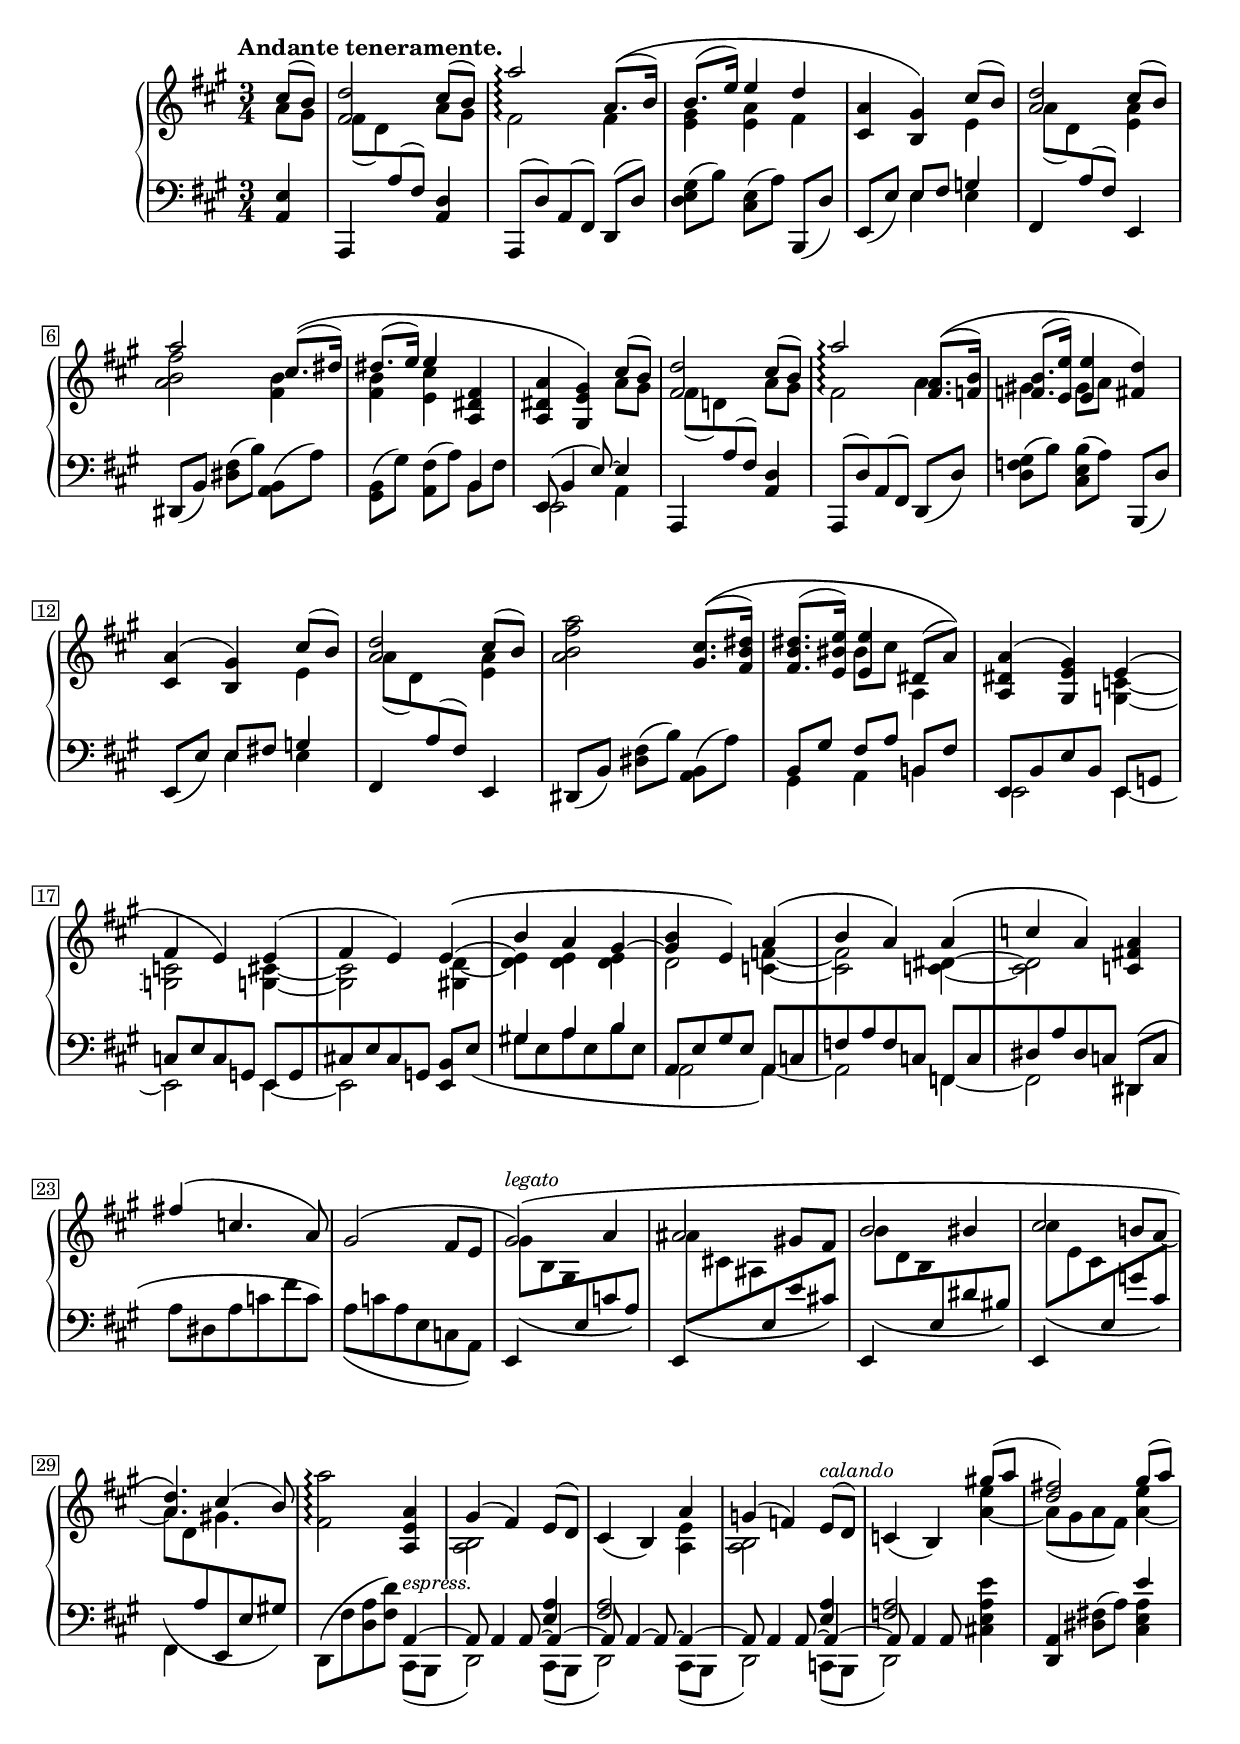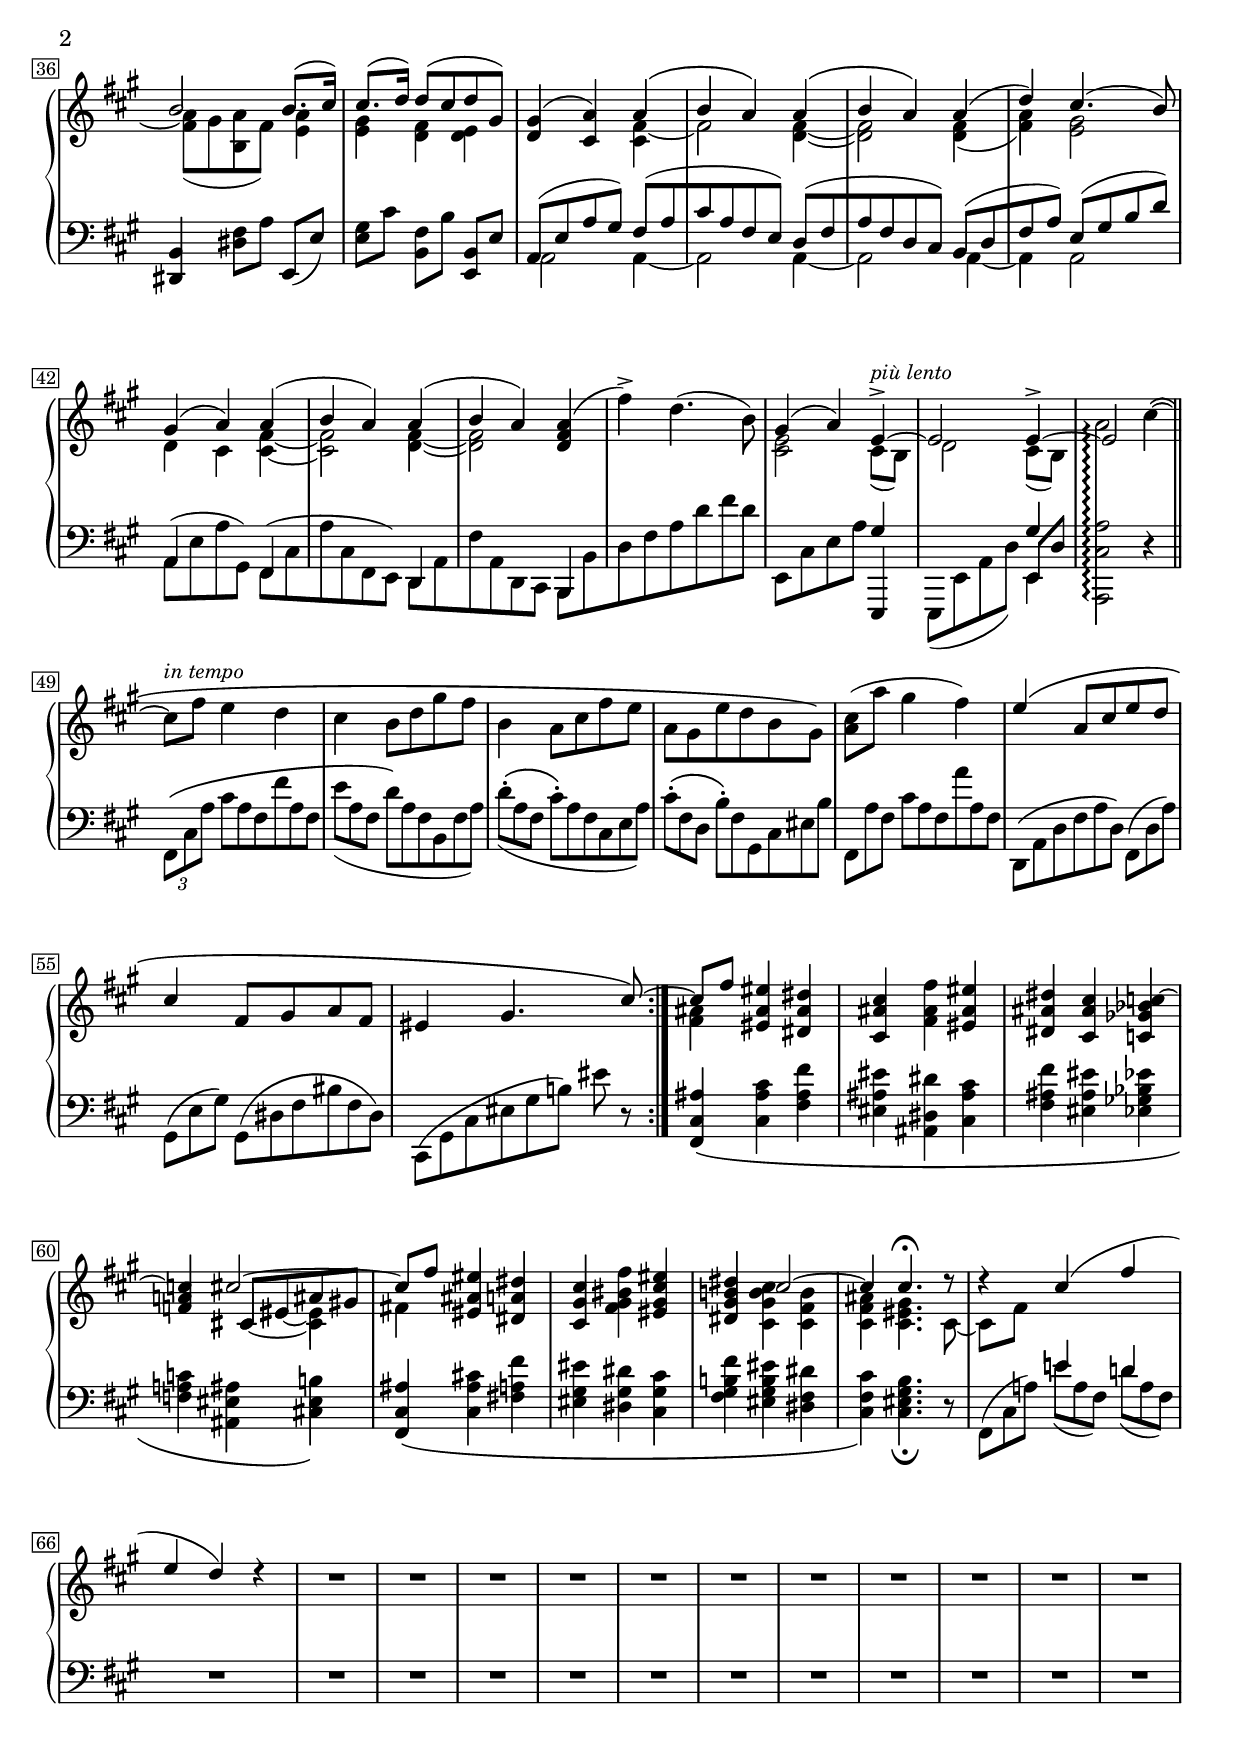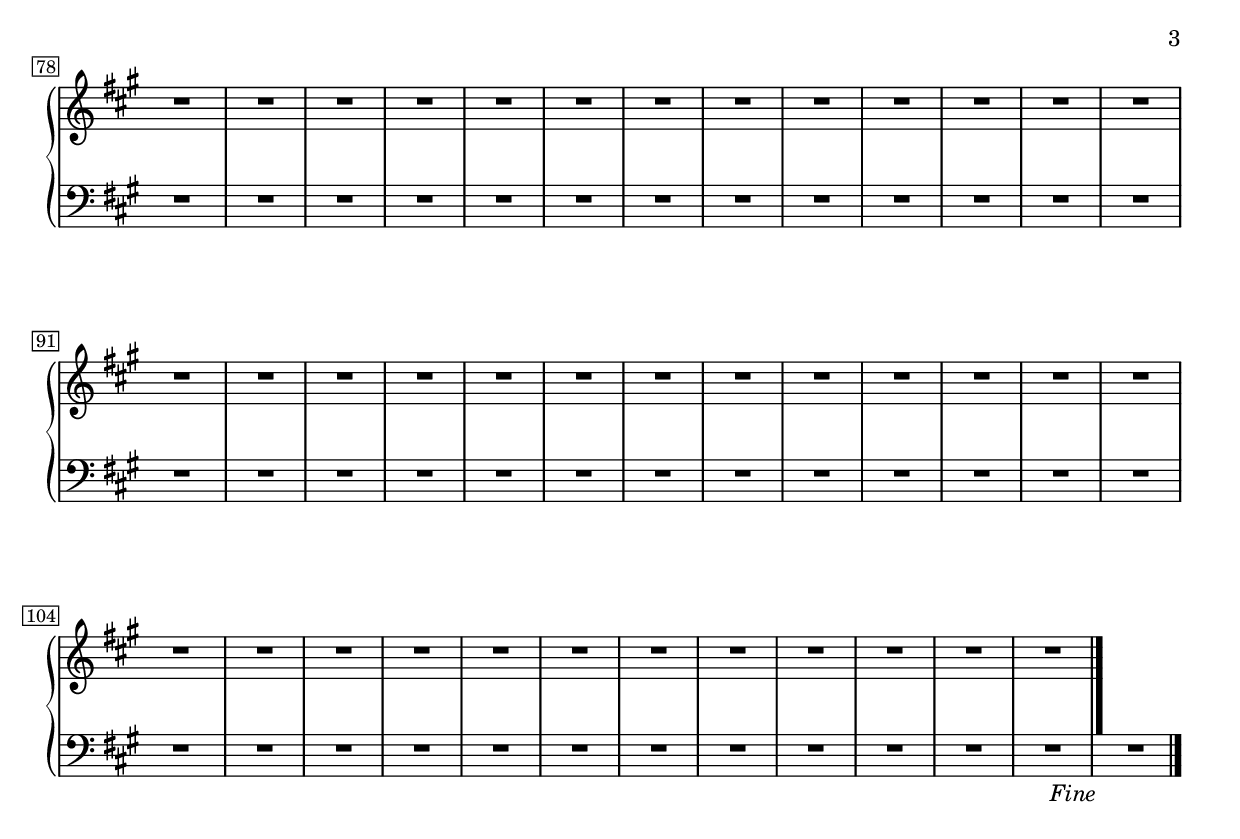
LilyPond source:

Global = {
  \key a \major
  \time 3/4
  \include "../global.ly"
}

Soprano = \context Voice = "one" \relative c' {
  \voiceOne
  \stemUp\tieUp
  \override MultiMeasureRest.staff-position = #0
  \override Rest.staff-position = #0
  %1
  \tempo "Andante teneramente."
  \partial 4 { cis'8( b) }
  | <fis d'>2 cis'8( b)
  | a'2\arpeggio a,8.\(( b16)
  | b8.( e16) e4 d
  | <cis, a'> <b gis'>\) cis'8( b)
  %5
  | <a d>2 cis8( b)
  | a'2 cis,8.\(( dis16)
  | dis8.( e16) e4 <a,, dis fis>
  | <a dis a'> <gis e' gis>\) cis'8( b)
  | <fis d'>2 cis'8( b)
  %10
  | a'2\arpeggio <fis, a>8.\(( <f b>16)
  | <f b>8.( <e e'>16) <e e'>4 <fis d'>\)
  | <cis a'>( <b gis'>) cis'8( b)
  | <a d>2 cis8( b)
  | \stemNeutral <a b fis' a>2 \stemUp <gis cis>8.\(( <fis b dis>16)
  %15
  | <fis b dis>8.( <e bis' e>16) <e e'>4 dis8( a')\)
  | <a, dis a'>4( <gis e' gis>) e'(
  | fis e) e(
  | fis e)
    \once\shape #'((0 . -0.6) (0 . -1) (0 . -2) (-0.8 . -2.5)) Slur
    e\((
  | b') a gis~
  %20
  | <gis b> e\) a\(
  | b  a\) a\(
  | c a\) <c, fis! a>
  | fis'!\( c4. a8\)
  | gis2\( fis8 e8
  %25
  | gis2\)\(^\markup { \italic "legato" } a4 |
  | ais2 gis!8 fis
  | b2 bis4
  | cis2 b!8 a_~
  | <a d>4. \) << { cis4( b8) } \\ gis!4. >>
  %30
  | \stemNeutral <fis a'>2\arpeggio \stemUp <a, e' a>4_\markup { \whiteout "espress." }
  | gis'( fis) e8( d)
  | cis4_( b) a'
  | g( f) e8^\markup { \italic calando } ( d)
  | c4_( b) gis''!8( a
  %35
  | <d, fis!>2) gis8( a)
  | b,2 b8.( cis16)
  | cis8.( d16) d8( cis d gis,)
  | <d gis>4(  <cis a'>) a'\(
  | b  a\) a\(
  %40
  | b  a\) a(
  | d) cis4.( b8)
  | gis4( a) a(
  | b a) a(
  | b  a) <d, fis a>(
  %45
  | \stemNeutral fis'->) d4.( b8)
  | \stemUp gis4( a) e~->^\markup { "più lento" }
  | e2 e4~->
  | \once\override NoteColumn.force-hshift = #0.3 e2 \stemNeutral cis'4~\(
    \bar "||"
    \break
  \repeat volta 2 {
  | cis8^\markup { "in tempo" } fis e4 d
  %50
  | cis b8 d gis fis
  | b,4 a8 cis fis e
  | a, gis e' d b gis\)
  | <a cis>( a' gis4 fis)
  | \stemUp e\( a,8 cis e d
  %55
  | cis4 fis,8 gis a fis
  | eis4 gis4. cis8~\)
  }
  | cis fis \stemNeutral <eis, ais eis'>4 <dis ais' dis>
  | <cis ais' cis> <fis ais fis'> <eis ais eis'>
  | <dis ais' dis> <cis ais' cis> <c ges' bes c>~
  %60
  | <f a c> \stemUp cis'2~
  | cis8 fis \stemNeutral <eis, ais eis'>4 <dis a' dis>
  | <cis gis' cis> <fis gis bis fis'> <eis gis cis eis>
  | <dis gis b dis> \stemUp cis'2~
  | cis4 cis4.\fermata d8\rest
  %65
  | d4\rest cis( fis
  | e d) d\rest

  | R1*3/4*49
    \fine
}

Alto = \context Voice = "two" \relative c'' {
  \voiceTwo
  \stemDown\tieDown
  \override Rest.staff-position = #0
  \mergeDifferentlyDottedOn
  \partial 4 { a8 gis }
  %1
  | fis[( d)
    \change Staff = "lower" \voiceThree
    a( fis)]
    \change Staff = "upper" \voiceTwo
    a' gis
  | fis2\arpeggio fis4
  | <e gis> <e a> fis
  | s2 e4
  %5
  | a8[( d,)
    \change Staff = "lower" \voiceThree
    a( fis)]
    \change Staff = "upper" \voiceTwo
    <e' a>4
  | <a b fis'>2 <fis b>4
  | <fis b> <e cis'> s
  | s2 a8 gis
  | fis[( d)
    \change Staff = "lower" \voiceThree
    a( fis)]
    \change Staff = "upper" \voiceTwo
    a' gis
  %10
  | fis2\arpeggio a4
  | gis! gis8 a s4
  | s2 e4
  | a8[( d,)
    \change Staff = "lower" \voiceThree
    a( fis)]
    \change Staff = "upper" \voiceTwo
    <e' a>4
  | s2.
  %15
  | s4 bis'8 cis a,4
  | s2 <g c>4~
  | q2 <g cis>4~
  | q2 <gis d'>4~
  | <d' e> q q
  %20
  | d2 <c f>4~
  | q2 \tieNeutral <c dis>4~
  | q2 s4
  | s2.*2
  %25
  | gis'8_\( b, gis
    \change Staff = "lower" \voiceThree
    e c' a\)
  | \change Staff = "upper" \voiceTwo
    ais'_\( cis, ais
    \change Staff = "lower" \voiceThree
    e e' cis\)
  | \change Staff = "upper" \voiceTwo
    b'_\( d, b
    \change Staff = "lower" \voiceThree
    e, dis' bis\)
  | \change Staff = "upper" \voiceTwo
    cis'\( e, cis
    \change Staff = "lower" \voiceThree
    e, g' cis,\)
  | \change Staff = "upper" \voiceTwo
    a'_\( d,
    \change Staff = "lower" \voiceThree
    a e, e' gis!\)
  %30
  | s2.
  | \change Staff = "upper" \voiceTwo
    <a b>2
    \change Staff = "lower" \voiceThree
    <e a>4
  | <fis a>2
    \change Staff = "upper" \voiceTwo
    <a e'>4
  | <a b>2
    \change Staff = "lower" \voiceThree
    <e a>4
  | <f a>2
    \change Staff = "upper" \voiceTwo
    <a' e'>4~
  %35
  | a8( gis a fis) <a e'>4~
  | <fis a>8( gis <b, a'> fis') <e a>4
  | <e gis> <d fis> <d e>
  | s2 <cis fis>4~
  | fis2 <d fis>4~
  %40
  | q2 q4(
  | <fis a>) <e gis>2
  | d4 cis <cis fis>~
  | q2 <d fis>4~
  | q2 s4
  %45
  | s2.
  | <cis e>2 cis8( b)
  | d2 cis8( b)
  | \crossStaff { \stemDown a'2\arpeggio } s4
  | s2.*8
  %57
  | <fis ais>4 s2
  | s2.*2
  | s4 \stemUp \shiftOn cis8[ eis ais gis]
  | \stemDown fis4 s2
  | s2.
  | s4 <cis gis' b cis> <cis fis b>
  | <cis fis ais> <cis eis gis>4.
}

Tenor = \context Voice = "three" \relative c {
  \voiceThree
  \stemUp\tieUp
  \override Rest.staff-position = #0
  \mergeDifferentlyHeadedOff
  \partial 4 s4
  %1
  | s2.*3
  | s4 e8 fis g!4
  %5
  | s2.*2
  | s2 b,4
  | e,8( b'4 e8~) e4
  | s2.*3
  %12
  | s4 e8 fis g4
  | s2.*2
  | b,8 gis' fis[ a] b, fis'
  | e, b' e b e,[ g]
  | c e c g e[ g
  | cis e cis g] s4
  | gis' a b
  %20
  | a,8 e' gis e a,[ c
  | f a f c] f,[ c'
  | dis a' dis, c] dis,[\( c']
  | s2 s8 \once\omit Stem \once\omit Flag c'\)
  | s2.*6
  %30
  | s2 a,4~
  | a8 a4 a8~
    \once\override NoteColumn.force-hshift = #0.3 a4~
  | \once\override NoteColumn.force-hshift = #0.3 a8
    a4~ a8~ a4~
  | a8 a4 a8~
    \once\override NoteColumn.force-hshift = #0.3 a4~
  | \once\override NoteColumn.force-hshift = #0.3 a8
    a4 a8 s4
  %35
  | s2 e''4
  | s2.*2
  | a,,8[( e' a gis]) fis[( a
  | cis a fis e]) d[( fis
  %40
  | a fis d cis]) b[( d
  | fis a]) e[( gis b d])
  | a,4 s fis
  | s2 d4
  | s2 b4
  %45
  | s2.
  | s2 gis''4
  | s2 << { e,8 d' } \\ { \stemUp gis4 } >>
  | \crossStaff { \stemDown a2\arpeggio } s4
  | s2.*11
  %60
  | \change Staff = "upper" \voiceTwo
    << {
      s4 \once\override NoteColumn.force-hshift = #1 cis_~ \stemDown cis
    } \\ {
      s4. \once\omit Flag \once\omit Stem eis8_~ eis4
    } >>
  | s2.*3
  | s2 s8 cis~
  | cis fis
    \change Staff = "lower" \voiceThree
    e4 d!
  }

Bass = \context Voice = "four" \relative c' {
  \voiceFour
  \stemNeutral\tieNeutral\slurNeutral
  \override MultiMeasureRest.staff-position = #0
  \override Rest.staff-position = #0
  \partial 4 { <a, e'>4 }
  %1
  | a, s <a' d>
  | a,8[^( d') a^( fis)] d^( d')
  | <d e gis>8[( b')] <cis, e>[( a')] b,,( d')
  | e,( e') \stemDown e4 e
  %5
  | \stemNeutral fis, s e
  | dis8[( b')] <dis fis>[( b')] <a, b>( a')
  | \stemDown <gis, b>[( gis')] <a, fis'>[( a')] b, fis'
  | e,2 a4
  | \stemNeutral a, s4 <a' d>
  %10
  | a,8[^( d') a^( fis)] d( d')
  | <d f gis>8[( b')] <cis, e b'>[( a')] b,,( d')
  | e,[( e')] e4 e
  | fis, s e
  | dis8[( b')]  <dis fis>[( b')] <a, b>( a')
  %15
  | \stemDown\tieDown gis,4 a b
  | e,2 e4~
  | e2 e4~
  | e2 \stemNeutral <e b'>8 e'\(
  | \stemDown gis!8 e a e b' e,
  %20
  | a,2 a4\)~
  | a2 f4~
  | f2 dis4
  | a''8 dis, a' c fis c
  | a\( c a e c a\)
  %25
  | \stemNeutral e4 s2
  | e4 s2
  | e4 s2
  | e4 s2
  | \once\stemDown fis4 s2
  %30
  | d8^\( fis' <d a'> <fis d'>\) \stemDown\slurDown cis,[( b]
  | d2) cis8[( b]
  | d2) cis8[( b]
  | d2) c8[( b]
  | d2) <cis'! e a e'>4
  %35
  | \stemNeutral\slurNeutral <d, a'> <dis' fis>8( a') <cis, e a>4
  | <dis, b'> <dis' fis>8 a' e,[( e'])
  | <e gis> cis' <b, fis'>[ b'] <e,, b'> e'
  | \stemDown a,2 a4~
  | a2 a4~
  %40
  | a2 a4~
  | a a2
  | a8( e' a gis,) fis[( cis'
  | a' cis, fis, e)] d[ a'
  | fis' a, d, cis] b[ b'
  %45
  | d fis a d fis d]
  | e,,[ cis' e a] \stemNeutral e,,4
  | \stemDown\slurDown e8( e' a d) e,4
  | <a, cis'>2\arpeggio r4
    \bar "||"
  \repeat volta 2 {
  | \slurDown \phrasingSlurNeutral
    \omit TupletBracket
    \tuplet 3/2 { fis'8\([ cis' a'] } \omit TupletNumber \tuplet 3/2 { cis[ a fis fis' a, fis] }
  %50
  | \tuplet 3/2 { e'([ a, fis] d'[\) a fis b, fis' a]) }
  | \tuplet 3/2 { d^.\(([ a fis] cis'^.[\) a fis cis e a]) }
  | \tuplet 3/2 { cis^.\([ fis, d] b'^.[\) fis gis, cis eis b'] }
  | \tuplet 3/2 { fis,[ a' fis] cis'[ a fis a' a, fis] }
  | \tuplet 3/2 { d,[\( a' d fis a d,]\) fis,[\( d' a']\) }
  %55
  | \tuplet 3/2 { gis,[\( e' gis]\) gis,[\( dis' fis bis fis dis]\) }
  | \tuplet 3/2 { cis,[\( gis' cis eis gis b]\) } eis8 r
  }
  | \phrasingSlurDown \stemNeutral
    <fis,, cis' ais'>4\( <cis' ais' cis> <fis ais fis'>
  | <eis ais eis'> <dis ais dis'> <cis ais' cis>
  | <fis ais fis'> <eis ais eis'> <ees ges bes ees>
  %60
  | <f a! c> <ais, eis' ais> <cis eis b'>\)
  | <fis, cis' ais'>\( <cis' ais' cis> <fis a fis'>
  | <eis gis eis'> <dis gis dis'> <cis gis' cis>
  | <fis gis b! fis'> <eis gis b eis> <dis fis dis'>
  | <cis fis cis'>\) <cis eis gis b>4.\fermata r8
  %65
  | \stemDown \slurUp
    \tuplet 3/2 { fis,( cis' a'!) \slurDown e'( a, fis) d'( a fis) }

  | R1*3/4*51
    \fine
}

\score {
  \new PianoStaff \with { connectArpeggios = ##t }
  <<
    \accidentalStyle Score.piano
    \context Staff = "upper" <<
      \set Staff.midiInstrument = #"acoustic grand"
      \Global
      \clef treble
      \Soprano
      \Alto
    >>
    \context Staff = "lower" <<
      \set Staff.midiInstrument = #"acoustic grand"
      \Global
      \clef bass
      \Tenor
      \Bass
    >>
  >>
  \header {
    composer = ##f % "Johannes Brahms"
    opus = ##f % "op. 118"
    title = \markup { "2. Intermezzo" }
    subtitle = ##f
  }
  \layout {
    \context {
      \PianoStaff
      \consists "Span_stem_engraver"
      \override Parentheses.font-size = #-2
      \override TextScript.font-shape = #'italic
      \override TextScript.font-size = #-1
    }
  }
  \midi {
    \tempo 4 = 100
  }
}
